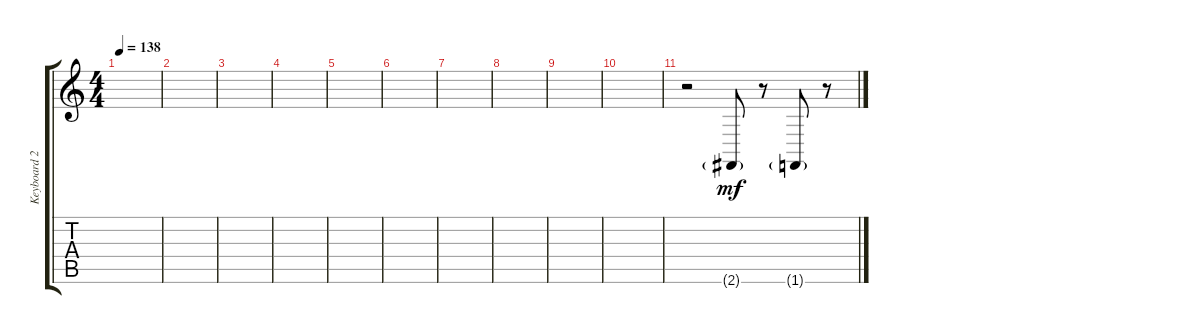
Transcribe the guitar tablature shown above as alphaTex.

\track ("Keyboard 2" "Keyboard 2") {instrument synthdrum}
\staff {score tabs}
\tuning (E4 B3 G3 D3 A2 E2) {hide}
\ts (4 4)
\tempo 138
\clef g2
\ks c
|
|
|
|
|
|
|
|
|
|
r.2 2.6{g}.8{dy mf} r.8 1.6{g}.8 r.8
